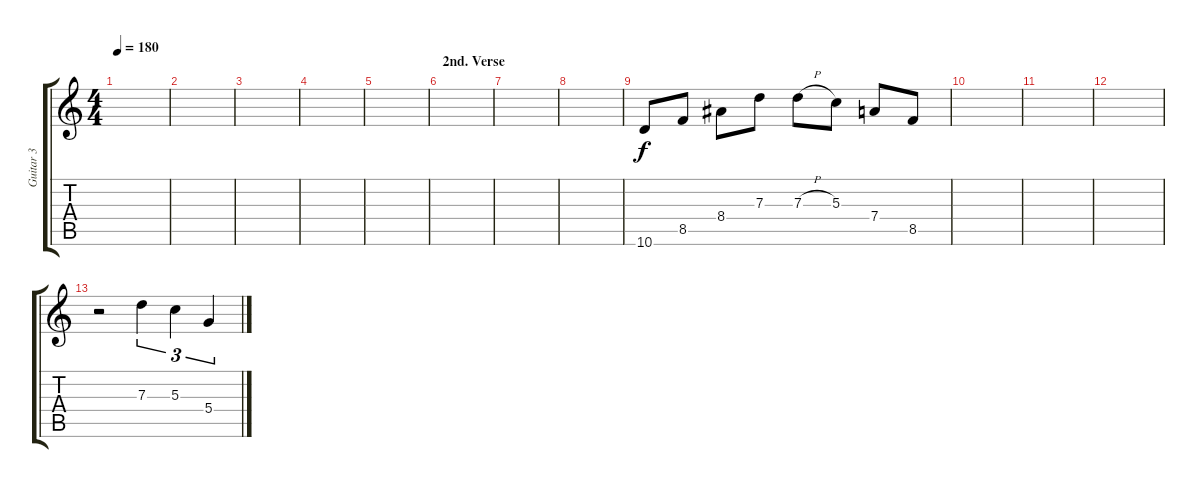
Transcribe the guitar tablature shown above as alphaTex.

\track ("Guitar 3" "Guitar 3") {instrument overdrivenguitar}
\staff {score tabs}
\tuning (E4 B3 G3 D3 A2 E2) {hide}
\ts (4 4)
\tempo 180
\clef g2
\ks c
|
|
|
|
|
\section ("" "2nd. Verse")
|
|
|
10.6.8 8.5.8 8.4.8 7.3.8 7.3{h}.8 5.3.8 7.4.8 8.5.8 |
|
|
|
r.2 7.3.4{tu (3 2)} 5.3.4{tu (3 2)} 5.4.4{tu (3 2)}
